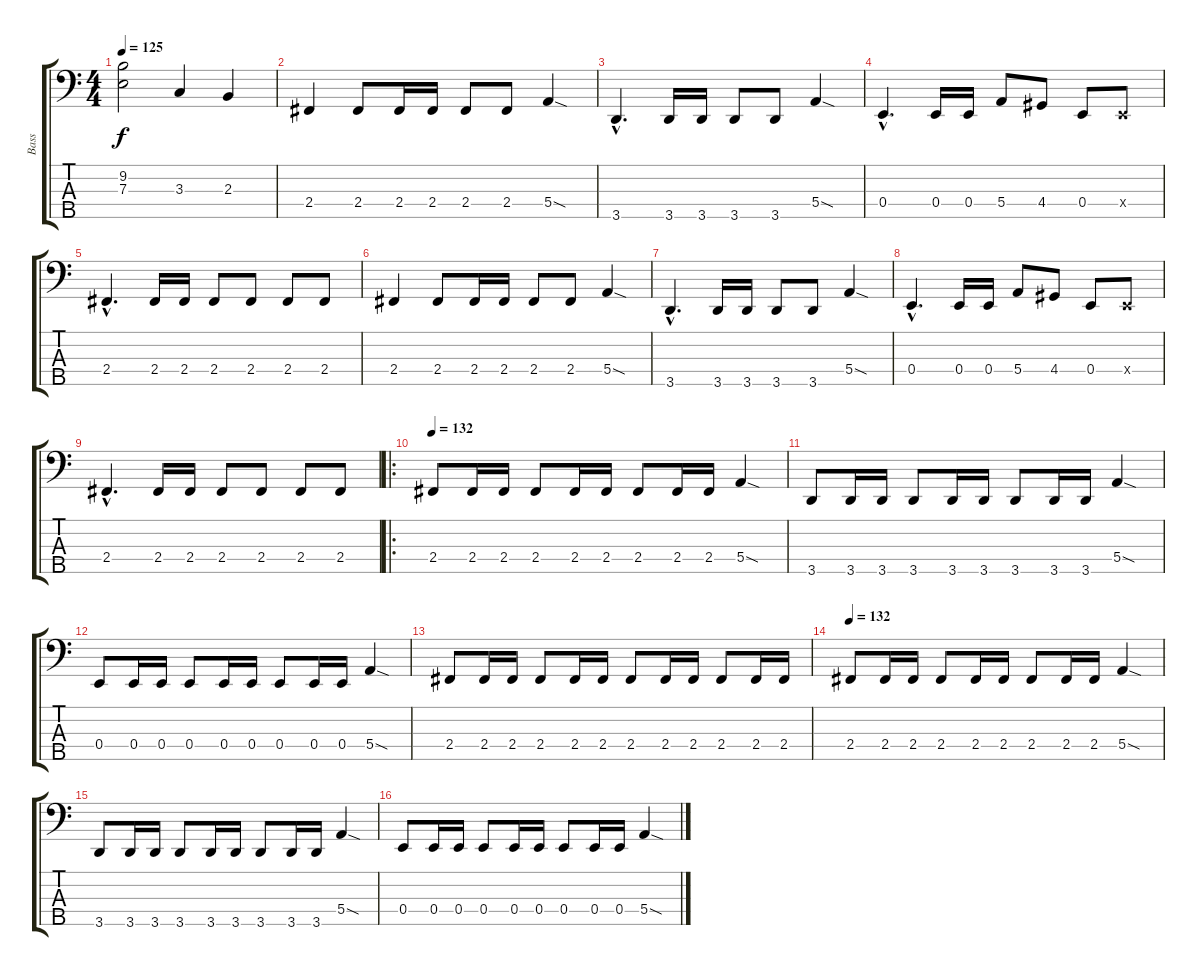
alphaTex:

\track ("Bass" "Bass") {instrument electricbassfinger}
\staff {score tabs}
\tuning (G2 D2 A1 E1 B0) {hide}
\ts (4 4)
\tempo 125
\clef f4
\ks c
(9.2 7.3).2{dy f} 3.3.4 2.3.4 |
2.4.4 2.4.8 2.4.16 2.4.16 2.4.8 2.4.8 5.4{sod}.4 |
3.5{hac}.4{d} 3.5.16 3.5.16 3.5.8 3.5.8 5.4{sod}.4 |
0.4{hac}.4{d} 0.4.16 0.4.16 5.4.8 4.4.8 0.4.8 0.4{x}.8 |
2.4{hac}.4{d} 2.4.16 2.4.16 2.4.8 2.4.8 2.4.8 2.4.8 |
2.4.4 2.4.8 2.4.16 2.4.16 2.4.8 2.4.8 5.4{sod}.4 |
3.5{hac}.4{d} 3.5.16 3.5.16 3.5.8 3.5.8 5.4{sod}.4 |
0.4{hac}.4{d} 0.4.16 0.4.16 5.4.8 4.4.8 0.4.8 0.4{x}.8 |
2.4{hac}.4{d} 2.4.16 2.4.16 2.4.8 2.4.8 2.4.8 2.4.8 |
\ro
\tempo 132
2.4.8 2.4.16 2.4.16 2.4.8 2.4.16 2.4.16 2.4.8 2.4.16 2.4.16 5.4{sod}.4 |
3.5.8 3.5.16 3.5.16 3.5.8 3.5.16 3.5.16 3.5.8 3.5.16 3.5.16 5.4{sod}.4 |
0.4.8 0.4.16 0.4.16 0.4.8 0.4.16 0.4.16 0.4.8 0.4.16 0.4.16 5.4{sod}.4 |
2.4.8 2.4.16 2.4.16 2.4.8 2.4.16 2.4.16 2.4.8 2.4.16 2.4.16 2.4.8 2.4.16 2.4.16 |
\tempo 132
2.4.8 2.4.16 2.4.16 2.4.8 2.4.16 2.4.16 2.4.8 2.4.16 2.4.16 5.4{sod}.4 |
3.5.8 3.5.16 3.5.16 3.5.8 3.5.16 3.5.16 3.5.8 3.5.16 3.5.16 5.4{sod}.4 |
0.4.8 0.4.16 0.4.16 0.4.8 0.4.16 0.4.16 0.4.8 0.4.16 0.4.16 5.4{sod}.4
